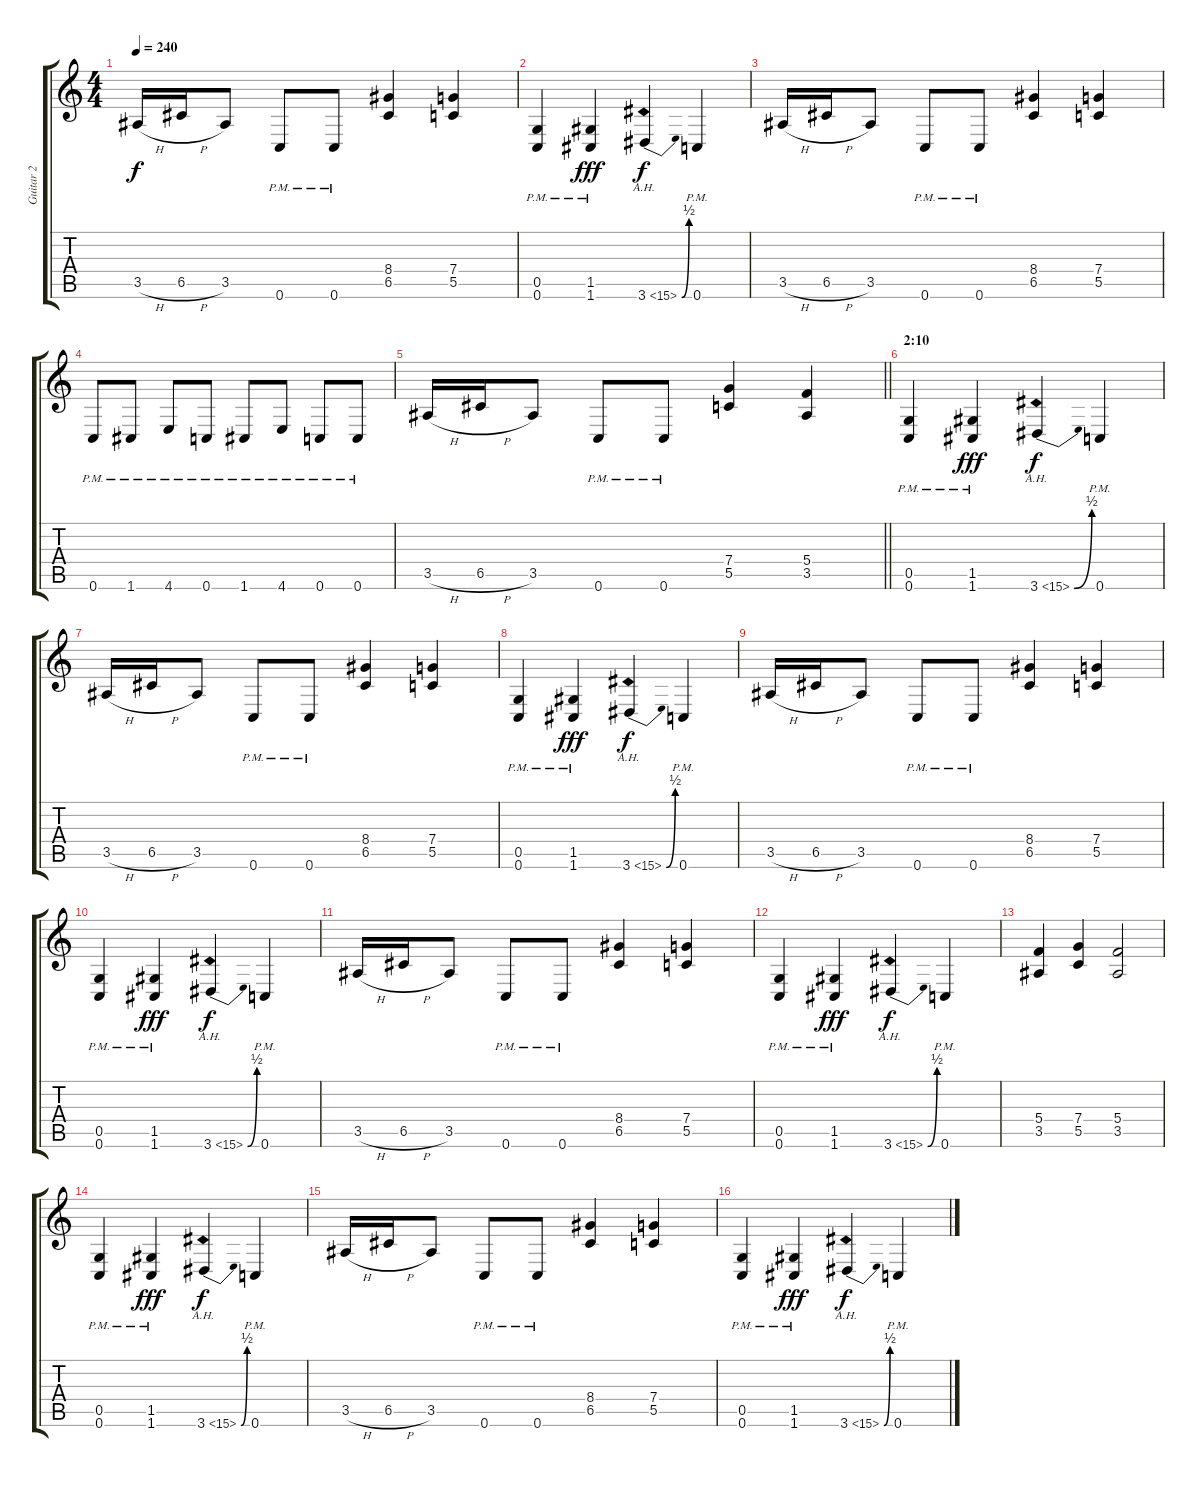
\track ("Guitar 2" "Guitar 2") {instrument distortionguitar}
\staff {score tabs}
\tuning (D4 A3 F3 C3 G2 C2) {hide}
\ts (4 4)
\tempo 240
\clef g2
\ks c
3.5{h}.16{dy f} 6.5{h}.16 3.5.8 0.6{pm}.8 0.6{pm}.8 (8.4 6.5).4 (7.4 5.5).4 |
(0.5{pm} 0.6{pm}).4 (1.5{pm} 1.6{pm}).4{dy fff} 3.6{be (bend 0 0 60 2) ah 12}.4{dy f} 0.6{pm}.4 |
3.5{h}.16 6.5{h}.16 3.5.8 0.6{pm}.8 0.6{pm}.8 (8.4 6.5).4 (7.4 5.5).4 |
0.6{pm}.8 1.6{pm}.8 4.6{pm}.8 0.6{pm}.8 1.6{pm}.8 4.6{pm}.8 0.6{pm}.8 0.6{pm}.8 |
\barLineRight lightlight
3.5{h}.16 6.5{h}.16 3.5.8 0.6{pm}.8 0.6{pm}.8 (7.4 5.5).4 (5.4 3.5).4 |
\section ("" "2:10")
(0.5{pm} 0.6{pm}).4 (1.5{pm} 1.6{pm}).4{dy fff} 3.6{be (bend 0 0 60 2) ah 12}.4{dy f} 0.6{pm}.4 |
3.5{h}.16 6.5{h}.16 3.5.8 0.6{pm}.8 0.6{pm}.8 (8.4 6.5).4 (7.4 5.5).4 |
(0.5{pm} 0.6{pm}).4 (1.5{pm} 1.6{pm}).4{dy fff} 3.6{be (bend 0 0 60 2) ah 12}.4{dy f} 0.6{pm}.4 |
3.5{h}.16 6.5{h}.16 3.5.8 0.6{pm}.8 0.6{pm}.8 (8.4 6.5).4 (7.4 5.5).4 |
(0.5{pm} 0.6{pm}).4 (1.5{pm} 1.6{pm}).4{dy fff} 3.6{be (bend 0 0 60 2) ah 12}.4{dy f} 0.6{pm}.4 |
3.5{h}.16 6.5{h}.16 3.5.8 0.6{pm}.8 0.6{pm}.8 (8.4 6.5).4 (7.4 5.5).4 |
(0.5{pm} 0.6{pm}).4 (1.5{pm} 1.6{pm}).4{dy fff} 3.6{be (bend 0 0 60 2) ah 12}.4{dy f} 0.6{pm}.4 |
(5.4 3.5).4 (7.4 5.5).4 (5.4 3.5).2 |
(0.5{pm} 0.6{pm}).4 (1.5{pm} 1.6{pm}).4{dy fff} 3.6{be (bend 0 0 60 2) ah 12}.4{dy f} 0.6{pm}.4 |
3.5{h}.16 6.5{h}.16 3.5.8 0.6{pm}.8 0.6{pm}.8 (8.4 6.5).4 (7.4 5.5).4 |
(0.5{pm} 0.6{pm}).4 (1.5{pm} 1.6{pm}).4{dy fff} 3.6{be (bend 0 0 60 2) ah 12}.4{dy f} 0.6{pm}.4
